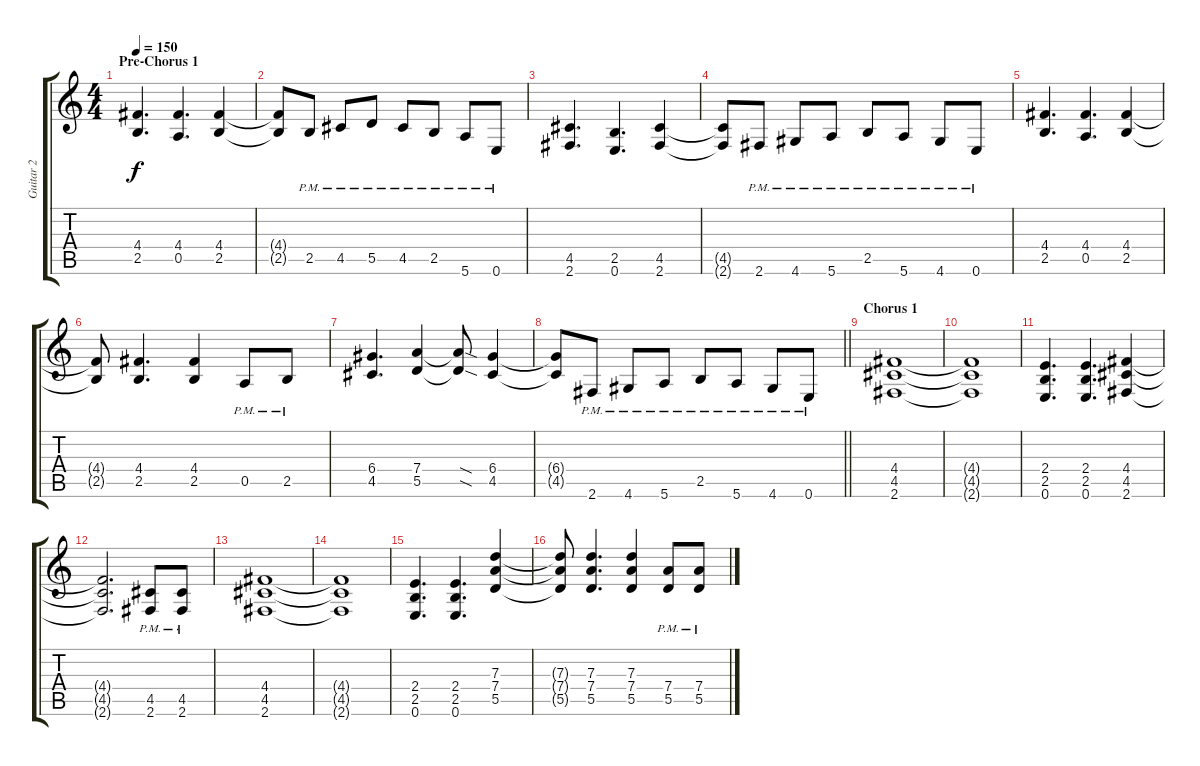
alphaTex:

\track ("Guitar 2" "Guitar 2") {instrument distortionguitar}
\staff {score tabs}
\tuning (E4 B3 G3 D3 A2 E2) {hide}
\ts (4 4)
\section ("" "Pre-Chorus 1")
\tempo 150
\clef g2
\ks c
(4.4 2.5).4{d dy f} (4.4 0.5).4{d} (4.4 2.5).4 |
(4.4{t} 2.5{t}).8 2.5{pm}.8 4.5{pm}.8 5.5{pm}.8 4.5{pm}.8 2.5{pm}.8 5.6{pm}.8 0.6{pm}.8 |
(4.5 2.6).4{d} (2.5 0.6).4{d} (4.5 2.6).4 |
(4.5{t} 2.6{t}).8 2.6{pm}.8 4.6{pm}.8 5.6{pm}.8 2.5{pm}.8 5.6{pm}.8 4.6{pm}.8 0.6{pm}.8 |
(4.4 2.5).4{d} (4.4 0.5).4{d} (4.4 2.5).4 |
(4.4{t} 2.5{t}).8 (4.4 2.5).4{d} (4.4 2.5).4 0.5{pm}.8 2.5{pm}.8 |
(6.4 4.5).4{d} (7.4 5.5).4 (7.4{sod t} 5.5{sod t}).8 (6.4 4.5).4 |
\barLineRight lightlight
(6.4{t} 4.5{t}).8 2.6{pm}.8 4.6{pm}.8 5.6{pm}.8 2.5{pm}.8 5.6{pm}.8 4.6{pm}.8 0.6{pm}.8 |
\section ("" "Chorus 1")
(4.4 4.5 2.6).1 |
(4.4{t} 4.5{t} 2.6{t}).1 |
(2.4 2.5 0.6).4{d} (2.4 2.5 0.6).4{d} (4.4 4.5 2.6).4 |
(4.4{t} 4.5{t} 2.6{t}).2{d} (4.5{pm} 2.6{pm}).8 (4.5{pm} 2.6{pm}).8 |
(4.4 4.5 2.6).1 |
(4.4{t} 4.5{t} 2.6{t}).1 |
(2.4 2.5 0.6).4{d} (2.4 2.5 0.6).4{d} (7.3 7.4 5.5).4 |
(7.3{t} 7.4{t} 5.5{t}).8 (7.3 7.4 5.5).4{d} (7.3 7.4 5.5).4 (7.4{pm} 5.5{pm}).8 (7.4{pm} 5.5{pm}).8
